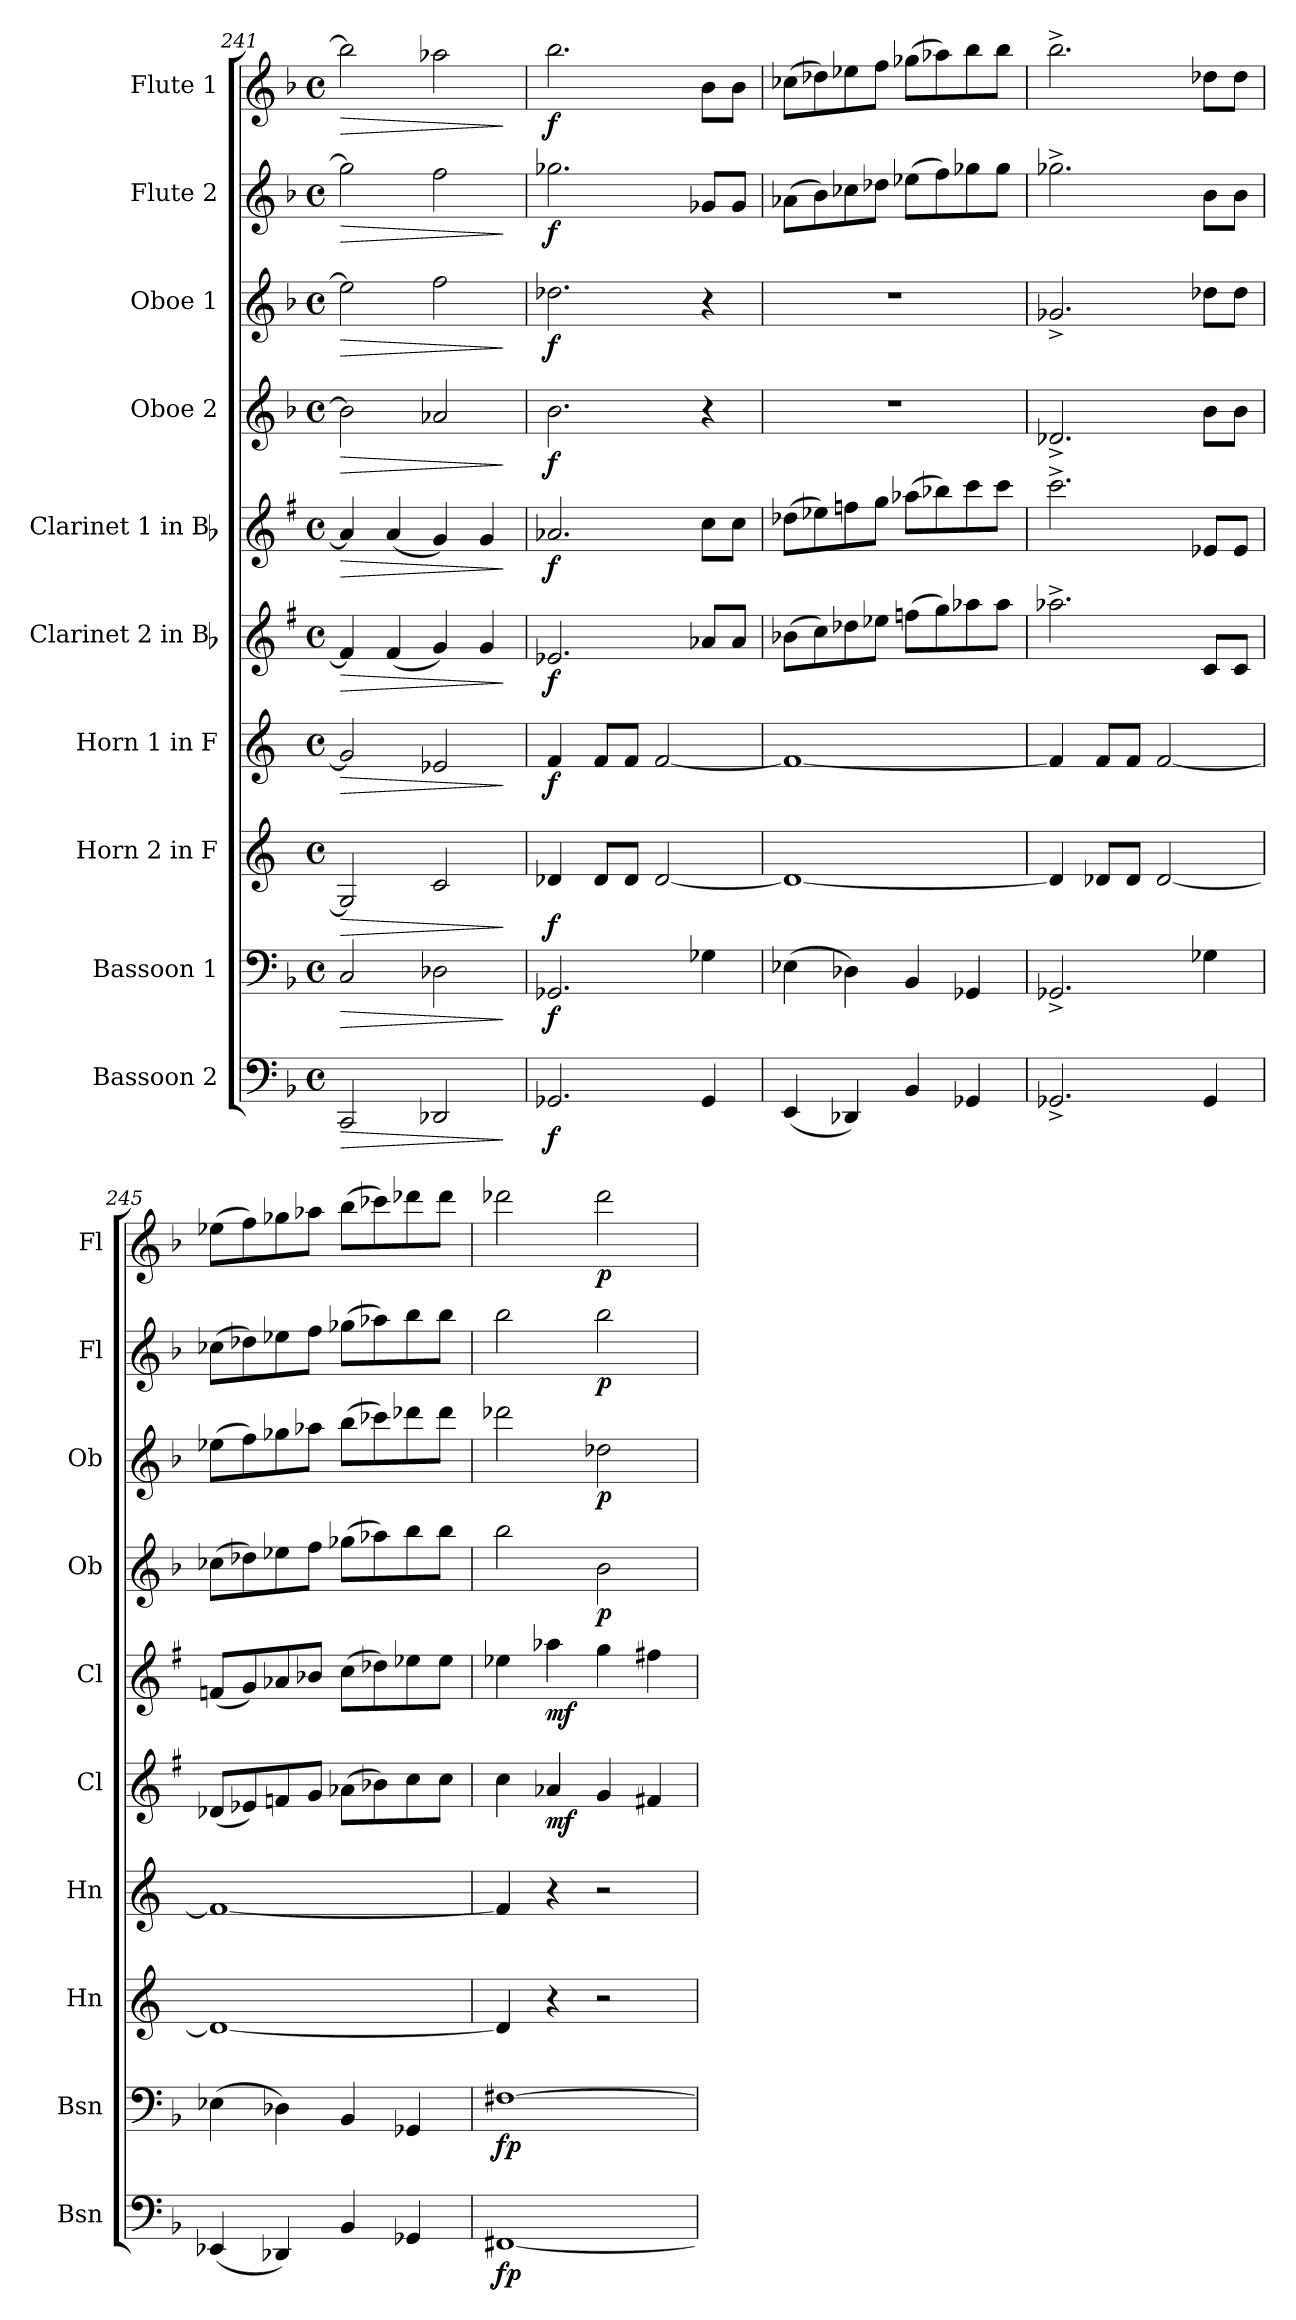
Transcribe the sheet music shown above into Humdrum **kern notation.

**kern	**dynam	**kern	**dynam	**kern	**dynam	**kern	**dynam	**kern	**dynam	**kern	**dynam	**kern	**dynam	**kern	**dynam	**kern	**dynam	**kern	**dynam
*part10	*part10	*part9	*part9	*part8	*part8	*part7	*part7	*part6	*part6	*part5	*part5	*part4	*part4	*part3	*part3	*part2	*part2	*part1	*part1
*staff10	*staff10	*staff9	*staff9	*staff8	*staff8	*staff7	*staff7	*staff6	*staff6	*staff5	*staff5	*staff4	*staff4	*staff3	*staff3	*staff2	*staff2	*staff1	*staff1
*I"Bassoon 2	*	*I"Bassoon 1	*	*I"Horn 2 in F	*	*I"Horn 1 in F	*	*I"Clarinet 2 in Bb	*	*I"Clarinet 1 in Bb	*	*I"Oboe 2	*	*I"Oboe 1	*	*I"Flute 2	*	*I"Flute 1	*
*I'Bsn	*	*I'Bsn	*	*I'Hn	*	*I'Hn	*	*I'Cl	*	*I'Cl	*	*I'Ob	*	*I'Ob	*	*I'Fl	*	*I'Fl	*
*clefF4	*	*clefF4	*	*clefG2	*	*clefG2	*	*clefG2	*	*clefG2	*	*clefG2	*	*clefG2	*	*clefG2	*	*clefG2	*
*	*	*	*	*ITrd4c7	*	*ITrd4c7	*	*ITrd1c2	*	*ITrd1c2	*	*	*	*	*	*	*	*	*
*k[b-]	*	*k[b-]	*	*k[b-]	*	*k[b-]	*	*k[b-]	*	*k[b-]	*	*k[b-]	*	*k[b-]	*	*k[b-]	*	*k[b-]	*
*M4/4	*	*M4/4	*	*M4/4	*	*M4/4	*	*M4/4	*	*M4/4	*	*M4/4	*	*M4/4	*	*M4/4	*	*M4/4	*
*met(c)	*	*met(c)	*	*met(c)	*	*met(c)	*	*met(c)	*	*met(c)	*	*met(c)	*	*met(c)	*	*met(c)	*	*met(c)	*
=241	=241	=241	=241	=241	=241	=241	=241	=241	=241	=241	=241	=241	=241	=241	=241	=241	=241	=241	=241
!	!LO:HP:b	!	!LO:HP:b	!	!LO:HP:b	!	!LO:HP:b	!	!LO:HP:b	!	!LO:HP:b	!	!LO:HP:b	!	!LO:HP:b	!	!LO:HP:b	!	!LO:HP:b
2CC/	>	2C/	>	2C/]	>	2c/]	>	4e/]	>	4g/]	>	2b-\]	>	2ee\]	>	2gg\]	>	2bb-\]	>
.	.	.	.	.	.	.	.	(4e/	.	(4g/	.	.	.	.	.	.	.	.	.
2DD-X/	.	2D-X\	.	2F/	.	2A-X/	.	4f/)	.	4f/)	.	2a-X/	.	2ff\	.	2ff\	.	2aa-X\	.
.	.	.	.	.	.	.	.	4f/	.	4f/	.	.	.	.	.	.	.	.	.
.	]	.	]	.	]	.	]	.	]	.	]	.	]	.	]	.	]	.	]
=242	=242	=242	=242	=242	=242	=242	=242	=242	=242	=242	=242	=242	=242	=242	=242	=242	=242	=242	=242
!	!LO:DY:b	!	!LO:DY:b	!	!LO:DY:b	!	!LO:DY:b	!	!LO:DY:b	!	!LO:DY:b	!	!LO:DY:b	!	!LO:DY:b	!	!LO:DY:b	!	!LO:DY:b
2.GG-X/	f	2.GG-X/	f	4G-X/	f	4B-/	f	2.d-X/	f	2.g-X/	f	2.b-\	f	2.dd-X\	f	2.gg-X\	f	2.bb-\	f
.	.	.	.	8G-/L	.	8B-/L	.	.	.	.	.	.	.	.	.	.	.	.	.
.	.	.	.	8G-/J	.	8B-/J	.	.	.	.	.	.	.	.	.	.	.	.	.
.	.	.	.	[2G-/	.	[2B-/	.	.	.	.	.	.	.	.	.	.	.	.	.
4GG-/	.	4G-X\	.	.	.	.	.	8g-X/L	.	8b-\L	.	4r	.	4r	.	8g-X/L	.	8b-\L	.
.	.	.	.	.	.	.	.	8g-/J	.	8b-\J	.	.	.	.	.	8g-/J	.	8b-\J	.
=243	=243	=243	=243	=243	=243	=243	=243	=243	=243	=243	=243	=243	=243	=243	=243	=243	=243	=243	=243
(4EE/	.	(4E-X\	.	1G-_	.	1B-_	.	(8a-X\L	.	(8cc-X\L	.	1r	.	1r	.	(8a-X\L	.	(8cc-X\L	.
.	.	.	.	.	.	.	.	8b-\)	.	8dd-X\)	.	.	.	.	.	8b-\)	.	8dd-X\)	.
4DD-X/)	.	4D-X\)	.	.	.	.	.	8cc-X\	.	8ee-X\	.	.	.	.	.	8cc-X\	.	8ee-X\	.
.	.	.	.	.	.	.	.	8dd-X\J	.	8ff\J	.	.	.	.	.	8dd-X\J	.	8ff\J	.
4BB-/	.	4BB-/	.	.	.	.	.	(8ee-X\L	.	(8gg-X\L	.	.	.	.	.	(8ee-X\L	.	(8gg-X\L	.
.	.	.	.	.	.	.	.	8ff\)	.	8aa-X\)	.	.	.	.	.	8ff\)	.	8aa-X\)	.
4GG-X/	.	4GG-X/	.	.	.	.	.	8gg-X\	.	8bb-\	.	.	.	.	.	8gg-X\	.	8bb-\	.
.	.	.	.	.	.	.	.	8gg-\J	.	8bb-\J	.	.	.	.	.	8gg-\J	.	8bb-\J	.
!!LO:PB:g=z
=244	=244	=244	=244	=244	=244	=244	=244	=244	=244	=244	=244	=244	=244	=244	=244	=244	=244	=244	=244
2.GG-X^/	.	2.GG-X^/	.	4G-/]	.	4B-/]	.	2.gg-X^\	.	2.bb-^\	.	2.d-X^/	.	2.g-X^/	.	2.gg-X^\	.	2.bb-^\	.
.	.	.	.	8G-X/L	.	8B-/L	.	.	.	.	.	.	.	.	.	.	.	.	.
.	.	.	.	8G-/J	.	8B-/J	.	.	.	.	.	.	.	.	.	.	.	.	.
.	.	.	.	[2G-/	.	[2B-/	.	.	.	.	.	.	.	.	.	.	.	.	.
4GG-/	.	4G-X\	.	.	.	.	.	8B-/L	.	8d-X/L	.	8b-\L	.	8dd-X\L	.	8b-\L	.	8dd-X\L	.
.	.	.	.	.	.	.	.	8B-/J	.	8d-/J	.	8b-\J	.	8dd-\J	.	8b-\J	.	8dd-\J	.
=245	=245	=245	=245	=245	=245	=245	=245	=245	=245	=245	=245	=245	=245	=245	=245	=245	=245	=245	=245
(4EE-X/	.	(4E-X\	.	1G-_	.	1B-_	.	(8c-X/L	.	(8e-X/L	.	(8cc-X\L	.	(8ee-X\L	.	(8cc-X\L	.	(8ee-X\L	.
.	.	.	.	.	.	.	.	8d-X/)	.	8f/)	.	8dd-X\)	.	8ff\)	.	8dd-X\)	.	8ff\)	.
4DD-X/)	.	4D-X\)	.	.	.	.	.	8e-X/	.	8g-X/	.	8ee-X\	.	8gg-X\	.	8ee-X\	.	8gg-X\	.
.	.	.	.	.	.	.	.	8f/J	.	8a-X/J	.	8ff\J	.	8aa-X\J	.	8ff\J	.	8aa-X\J	.
4BB-/	.	4BB-/	.	.	.	.	.	(8g-X\L	.	(8b-\L	.	(8gg-X\L	.	(8bb-\L	.	(8gg-X\L	.	(8bb-\L	.
.	.	.	.	.	.	.	.	8a-X\)	.	8cc-X\)	.	8aa-X\)	.	8ccc-X\)	.	8aa-X\)	.	8ccc-X\)	.
4GG-X/	.	4GG-X/	.	.	.	.	.	8b-\	.	8dd-X\	.	8bb-\	.	8ddd-X\	.	8bb-\	.	8ddd-X\	.
.	.	.	.	.	.	.	.	8b-\J	.	8dd-\J	.	8bb-\J	.	8ddd-\J	.	8bb-\J	.	8ddd-\J	.
=246	=246	=246	=246	=246	=246	=246	=246	=246	=246	=246	=246	=246	=246	=246	=246	=246	=246	=246	=246
!	!LO:DY:b	!	!LO:DY:b	!	!	!	!	!	!	!	!	!	!	!	!	!	!	!	!
[1FF#X	fp	[1F#X	fp	4G-/]	.	4B-/]	.	4b-\	.	4dd-X\	.	2bb-\	.	2ddd-X\	.	2bb-\	.	2ddd-X\	.
!	!	!	!	!	!	!	!	!	!LO:DY:b	!	!LO:DY:b	!	!	!	!	!	!	!	!
.	.	.	.	4r	.	4r	.	4g-X/	mf	4gg-X\	mf	.	.	.	.	.	.	.	.
!	!	!	!	!	!	!	!	!	!	!	!	!	!LO:DY:b	!	!LO:DY:b	!	!LO:DY:b	!	!LO:DY:b
.	.	.	.	2r	.	2r	.	4f/	.	4ff\	.	2b-\	p	2dd-X\	p	2bb-\	p	2ddd-\	p
.	.	.	.	.	.	.	.	4en/	.	4een\	.	.	.	.	.	.	.	.	.
=	=	=	=	=	=	=	=	=	=	=	=	=	=	=	=	=	=	=	=
*-	*-	*-	*-	*-	*-	*-	*-	*-	*-	*-	*-	*-	*-	*-	*-	*-	*-	*-	*-
